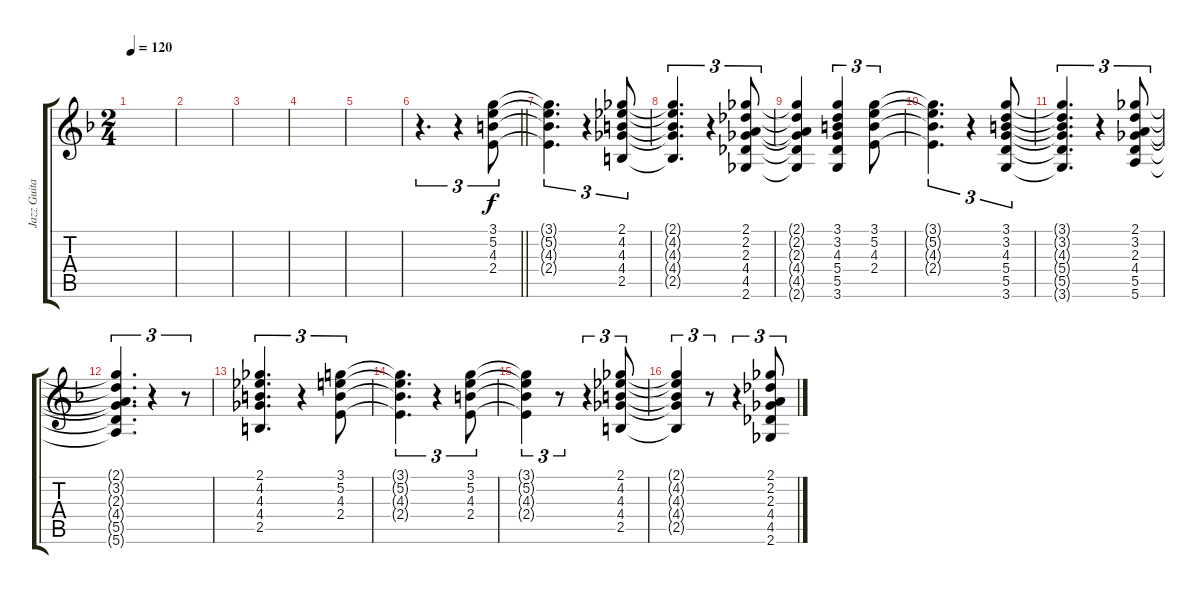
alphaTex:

\track ("Jazz Guitar" "Jazz Guita") {instrument acousticguitarsteel}
\staff {score tabs}
\tuning (E4 B3 G3 D3 A2 E2) {hide}
\ts (2 4)
\tempo 120
\clef g2
\ks dminor
|
|
|
|
|
\barLineRight lightlight
r.4{d tu (3 2) volume 10 balance 8 instrument electricguitarjazz} r.4{tu (3 2)} (3.1 5.2 4.3 2.4).8{tu (3 2)} |
(3.1{t} 5.2{t} 4.3{t} 2.4{t}).4{d tu (3 2)} r.4{tu (3 2)} (2.1 4.2 4.3 4.4 2.5).8{tu (3 2)} |
(2.1{t} 4.2{t} 4.3{t} 4.4{t} 2.5{t}).4{d tu (3 2)} r.4{tu (3 2)} (2.1 2.2 2.3 4.4 4.5 2.6).8{tu (3 2)} |
(2.1{t} 2.2{t} 2.3{t} 4.4{t} 4.5{t} 2.6{t}).4 (3.1 3.2 4.3 5.4 5.5 3.6).4{tu (3 2)} (3.1 5.2 4.3 2.4).8{tu (3 2)} |
(3.1{t} 5.2{t} 4.3{t} 2.4{t}).4{d tu (3 2)} r.4{tu (3 2)} (3.1 3.2 4.3 5.4 5.5 3.6).8{tu (3 2)} |
(3.1{t} 3.2{t} 4.3{t} 5.4{t} 5.5{t} 3.6{t}).4{d tu (3 2)} r.4{tu (3 2)} (2.1 3.2 2.3 4.4 5.5 5.6).8{tu (3 2)} |
(2.1{t} 3.2{t} 2.3{t} 4.4{t} 5.5{t} 5.6{t}).4{d tu (3 2)} r.4{tu (3 2)} r.8{tu (3 2)} |
(2.1 4.2 4.3 4.4 2.5).4{d tu (3 2)} r.4{tu (3 2)} (3.1 5.2 4.3 2.4).8{tu (3 2)} |
(3.1{t} 5.2{t} 4.3{t} 2.4{t}).4{d tu (3 2)} r.4{tu (3 2)} (3.1 5.2 4.3 2.4).8{tu (3 2)} |
(3.1{t} 5.2{t} 4.3{t} 2.4{t}).4{tu (3 2)} r.8{tu (3 2)} r.4{tu (3 2)} (2.1 4.2 4.3 4.4 2.5).8{tu (3 2)} |
(2.1{t} 4.2{t} 4.3{t} 4.4{t} 2.5{t}).4{tu (3 2)} r.8{tu (3 2)} r.4{tu (3 2)} (2.1 2.2 2.3 4.4 4.5 2.6).8{tu (3 2)}
